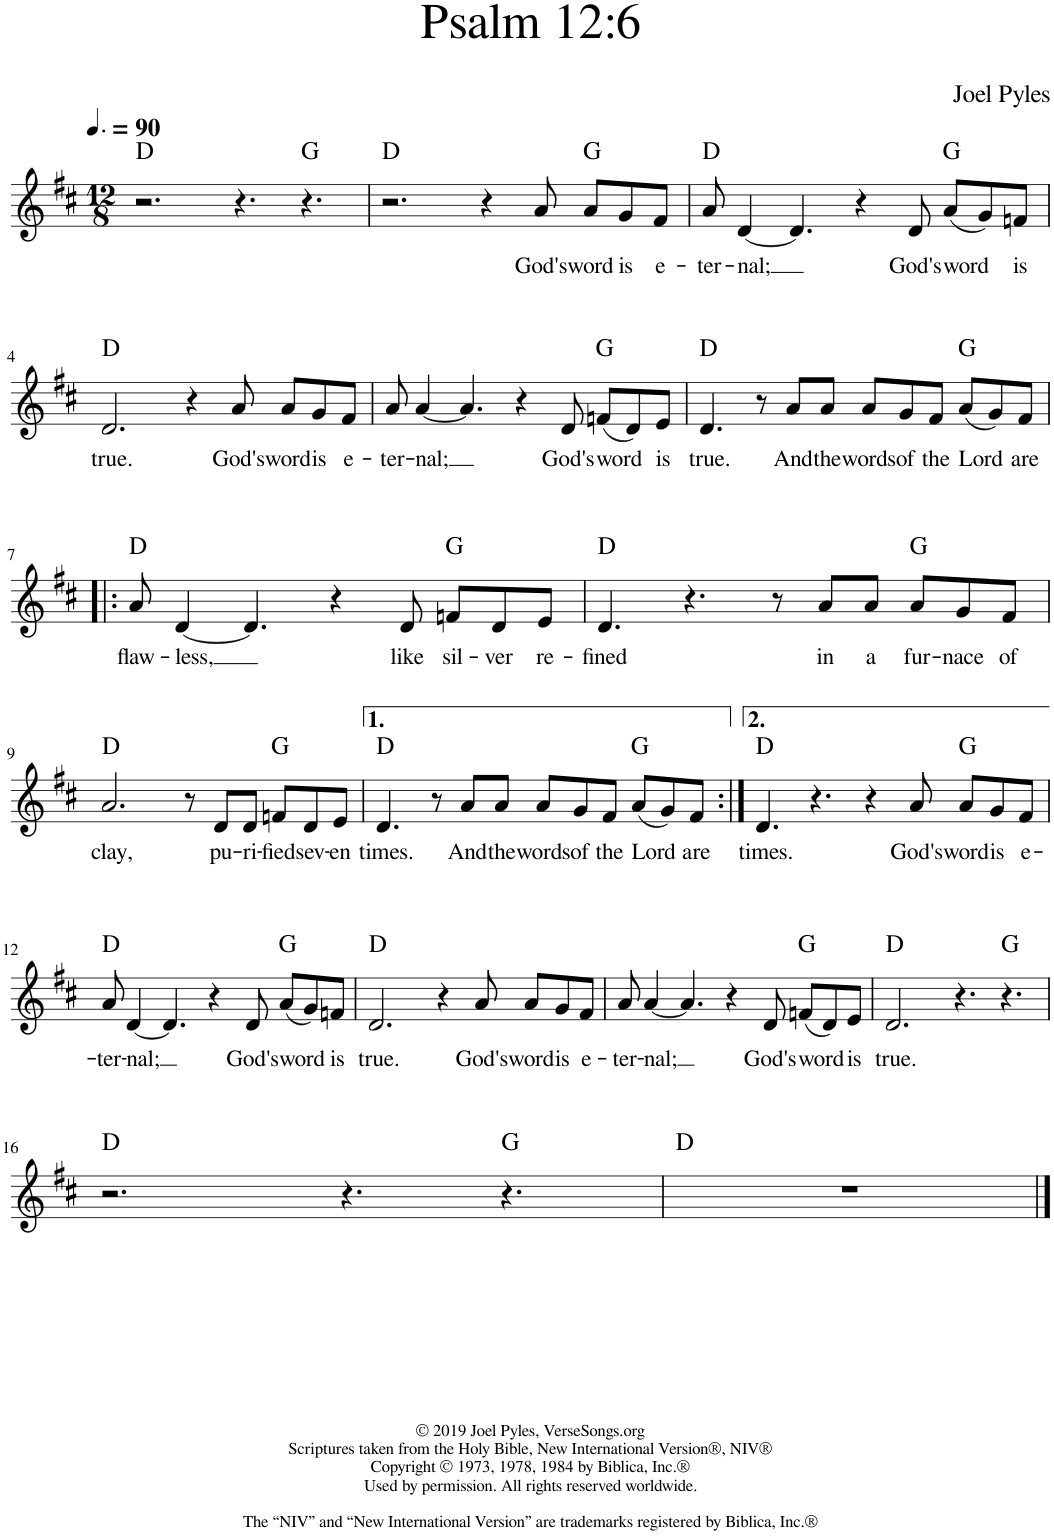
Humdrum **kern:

**kern	**text	**harte
*part1	*part1	*part1
*staff1	*staff1	*
*I"Piano	*	*
*I'Pno.	*	*
*clefG2	*	*
*k[f#c#]	*	*
*M12/8	*	*
*MM135	*	*
=1	=1	=1
2.r	.	D:maj
4.r	.	.
4.r	.	G:maj
=2	=2	=2
2.r	.	D:maj
4r	.	.
!	!LO:LY:b	!
8a/	God's	.
!	!LO:LY:b	!
8a/L	word	G:maj
!	!LO:LY:b	!
8g/	is	.
!	!LO:LY:b	!
8f#/J	e-	.
=3	=3	=3
!	!LO:LY:b	!
8a/	-ter-	D:maj
!	!LO:LY:b	!
[4d/	-nal;	.
4.d/]	.	.
4r	.	.
!	!LO:LY:b	!
8d/	God's	.
!	!LO:LY:b	!
(8a/L	word	G:maj
8g/)	.	.
!	!LO:LY:b	!
8fn/J	is	.
!!LO:LB:g=z
=4	=4	=4
!	!LO:LY:b	!
2.d/	true.	D:maj
4r	.	.
!	!LO:LY:b	!
8a/	God's	.
!	!LO:LY:b	!
8a/L	word	.
!	!LO:LY:b	!
8g/	is	.
!	!LO:LY:b	!
8f#/J	e-	.
=5	=5	=5
!	!LO:LY:b	!
8a/	-ter-	.
!	!LO:LY:b	!
[4a/	-nal;	.
4.a/]	.	.
4r	.	.
!	!LO:LY:b	!
8d/	God's	.
!	!LO:LY:b	!
(8fn/L	word	G:maj
8d/)	.	.
!	!LO:LY:b	!
8e/J	is	.
=6	=6	=6
!	!LO:LY:b	!
4.d/	true.	D:maj
8r	.	.
!	!LO:LY:b	!
8a/L	And	.
!	!LO:LY:b	!
8a/J	the	.
!	!LO:LY:b	!
8a/L	words	.
!	!LO:LY:b	!
8g/	of	.
!	!LO:LY:b	!
8f#/J	the	.
!	!LO:LY:b	!
(8a/L	Lord	G:maj
8g/)	.	.
!	!LO:LY:b	!
8f#/J	are	.
!!LO:LB:g=z
=7!|:	=7!|:	=7!|:
!	!LO:LY:b	!
8a/	flaw-	D:maj
!	!LO:LY:b	!
[4d/	-less,	.
4.d/]	.	.
4r	.	.
!	!LO:LY:b	!
8d/	like	.
!	!LO:LY:b	!
8fn/L	sil-	G:maj
!	!LO:LY:b	!
8d/	-ver	.
!	!LO:LY:b	!
8e/J	re-	.
=8	=8	=8
!	!LO:LY:b	!
4.d/	-fined	D:maj
4.r	.	.
8r	.	.
!	!LO:LY:b	!
8a/L	in	.
!	!LO:LY:b	!
8a/J	a	.
!	!LO:LY:b	!
8a/L	fur-	G:maj
!	!LO:LY:b	!
8g/	-nace	.
!	!LO:LY:b	!
8f#/J	of	.
!!LO:LB:g=z
=9	=9	=9
!	!LO:LY:b	!
2.a/	clay,	D:maj
8r	.	.
!	!LO:LY:b	!
8d/L	pu-	.
!	!LO:LY:b	!
8d/J	-ri-	.
!	!LO:LY:b	!
8fn/L	-fied	G:maj
!	!LO:LY:b	!
8d/	sev-	.
!	!LO:LY:b	!
8e/J	-en	.
=10	=10	=10
!	!LO:LY:b	!
4.d/	times.	D:maj
8r	.	.
!	!LO:LY:b	!
8a/L	And	.
!	!LO:LY:b	!
8a/J	the	.
!	!LO:LY:b	!
8a/L	words	.
!	!LO:LY:b	!
8g/	of	.
!	!LO:LY:b	!
8f#/J	the	.
!	!LO:LY:b	!
(8a/L	Lord	G:maj
8g/)	.	.
!	!LO:LY:b	!
8f#/J	are	.
=11:|!	=11:|!	=11:|!
!	!LO:LY:b	!
4.d/	times.	D:maj
4.r	.	.
4r	.	.
!	!LO:LY:b	!
8a/	God's	.
!	!LO:LY:b	!
8a/L	word	G:maj
!	!LO:LY:b	!
8g/	is	.
!	!LO:LY:b	!
8f#/J	e-	.
!!LO:LB:g=z
=12	=12	=12
!	!LO:LY:b	!
8a/	-ter-	D:maj
!	!LO:LY:b	!
[4d/	-nal;	.
4.d/]	.	.
4r	.	.
!	!LO:LY:b	!
8d/	God's	.
!	!LO:LY:b	!
(8a/L	word	G:maj
8g/)	.	.
!	!LO:LY:b	!
8fn/J	is	.
=13	=13	=13
!	!LO:LY:b	!
2.d/	true.	D:maj
4r	.	.
!	!LO:LY:b	!
8a/	God's	.
!	!LO:LY:b	!
8a/L	word	.
!	!LO:LY:b	!
8g/	is	.
!	!LO:LY:b	!
8f#/J	e-	.
=14	=14	=14
!	!LO:LY:b	!
8a/	-ter-	.
!	!LO:LY:b	!
[4a/	-nal;	.
4.a/]	.	.
4r	.	.
!	!LO:LY:b	!
8d/	God's	.
!	!LO:LY:b	!
(8fn/L	word	G:maj
8d/)	.	.
!	!LO:LY:b	!
8e/J	is	.
=15	=15	=15
!	!LO:LY:b	!
2.d/	true.	D:maj
4.r	.	.
4.r	.	G:maj
!!LO:LB:g=z
=16	=16	=16
2.r	.	D:maj
4.r	.	.
4.r	.	G:maj
=17	=17	=17
1.r	.	D:maj
==	==	==
*-	*-	*-
